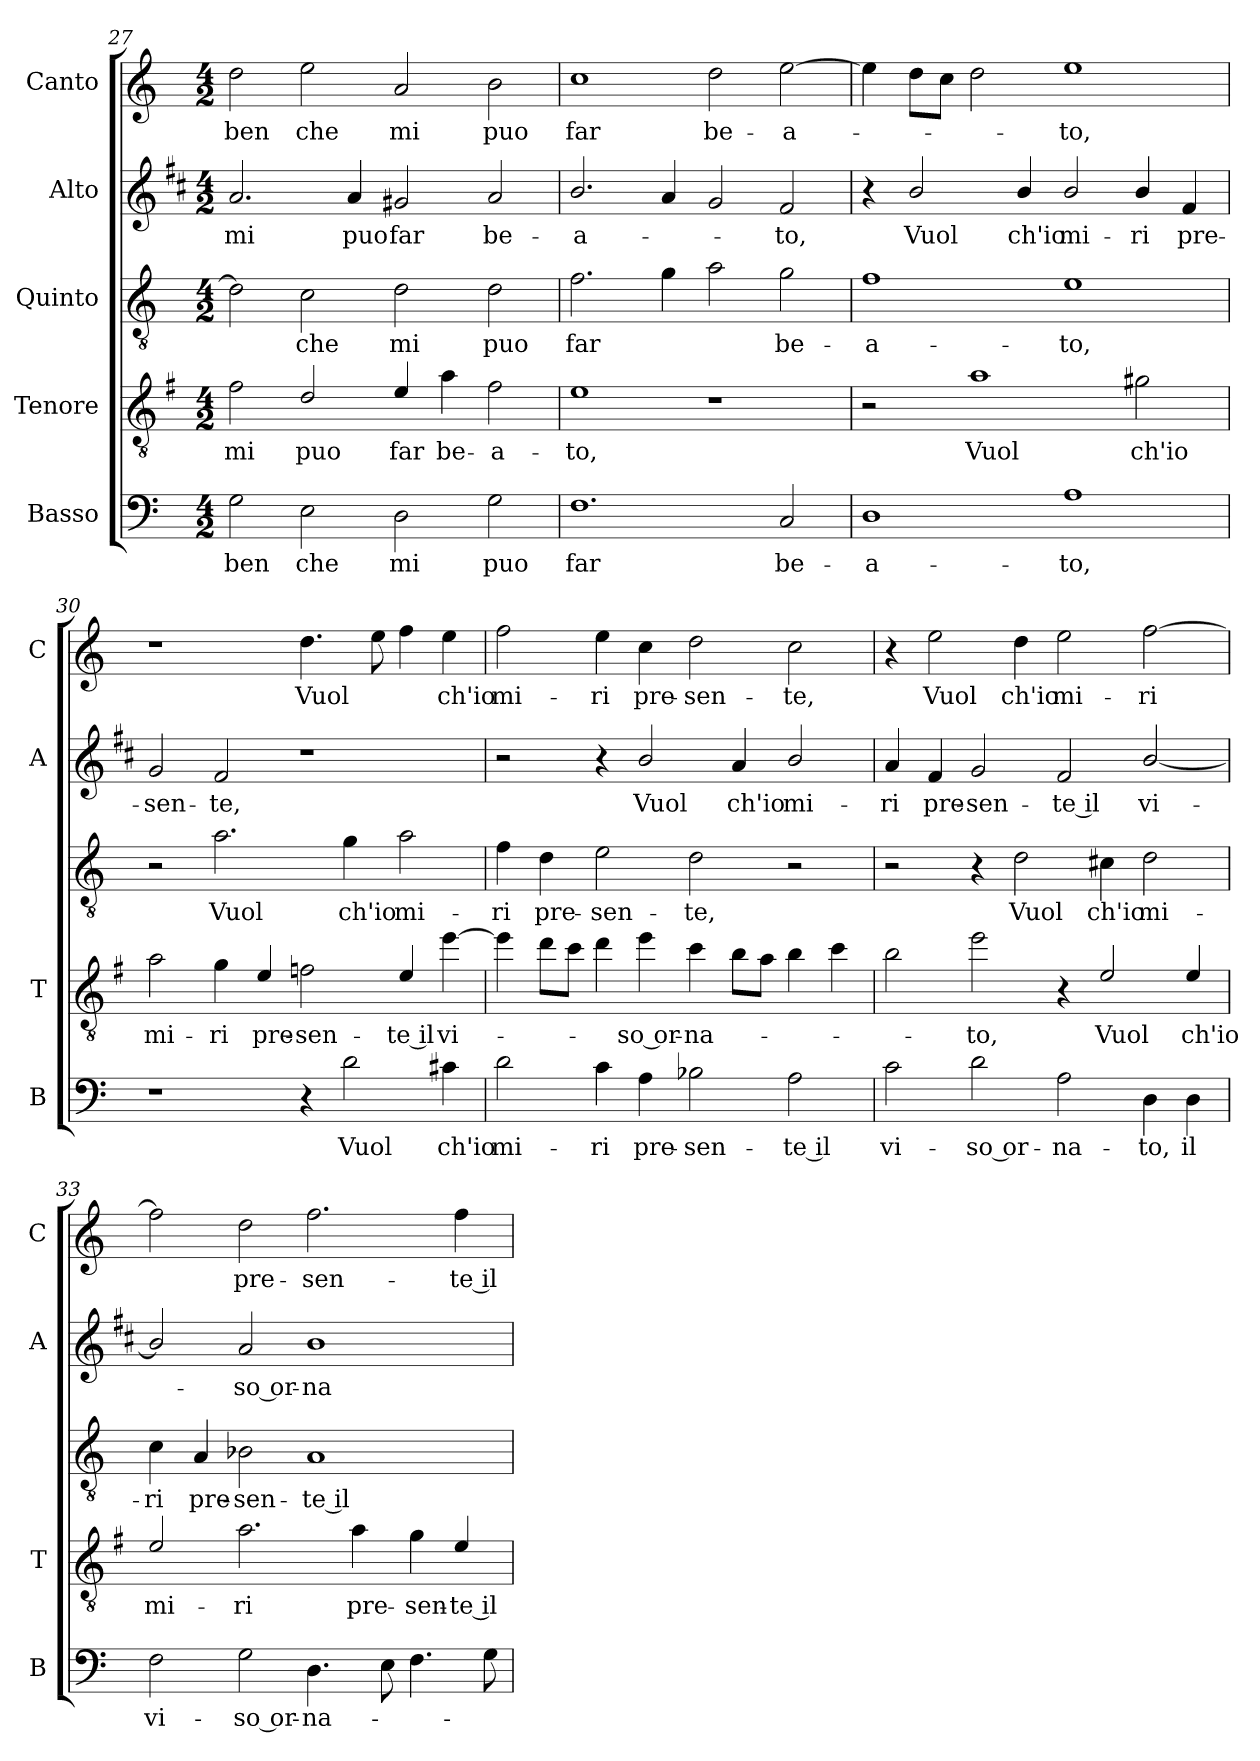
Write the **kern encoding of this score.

**kern	**text	**kern	**text	**kern	**text	**kern	**text	**kern	**text
*part5	*part5	*part4	*part4	*part3	*part3	*part2	*part2	*part1	*part1
*staff5	*staff5	*staff4	*staff4	*staff3	*staff3	*staff2	*staff2	*staff1	*staff1
*I"Basso	*	*I"Tenore	*	*I"Quinto	*	*I"Alto	*	*I"Canto	*
*I'B	*	*I'T	*	*	*	*I'A	*	*I'C	*
!!LO:LB:g=z
*clefF4	*	*clefGv2	*	*clefGv2	*	*clefG2	*	*clefG2	*
*	*	*ITrd4c7	*	*	*	*ITrd1c2	*	*	*
*k[]	*	*k[]	*	*k[]	*	*k[]	*	*k[]	*
*C:	*	*C:	*	*C:	*	*C:	*	*C:	*
*M4/2	*	*M4/2	*	*M4/2	*	*M4/2	*	*M4/2	*
=27	=27	=27	=27	=27	=27	=27	=27	=27	=27
!	!LO:LY:b	!	!LO:LY:b	!	!	!	!LO:LY:b	!	!LO:LY:b
2G\	ben	2B\	mi	2d\]	.	2.g/	mi	2dd\	ben
!	!LO:LY:b	!	!LO:LY:b	!	!LO:LY:b	!	!	!	!LO:LY:b
2E\	che	2G/	puo	2c\	che	.	.	2ee\	che
!	!	!	!	!	!	!	!LO:LY:b	!	!
.	.	.	.	.	.	4g/	puo	.	.
!	!LO:LY:b	!	!LO:LY:b	!	!LO:LY:b	!	!LO:LY:b	!	!LO:LY:b
2D\	mi	4A/	far	2d\	mi	2f#X/	far	2a/	mi
!	!	!	!LO:LY:b	!	!	!	!	!	!
.	.	4d\	be-	.	.	.	.	.	.
!	!LO:LY:b	!	!LO:LY:b	!	!LO:LY:b	!	!LO:LY:b	!	!LO:LY:b
2G\	puo	2B\	-a-	2d\	puo	2g/	be-	2b\	puo
=28	=28	=28	=28	=28	=28	=28	=28	=28	=28
!	!LO:LY:b	!	!LO:LY:b	!	!LO:LY:b	!	!LO:LY:b	!	!LO:LY:b
1.F	far	1A	-to,	2.f\	far	2.a/	-a-	1cc	far
.	.	.	.	4g\	.	4g/	.	.	.
!	!	!	!	!	!	!	!	!	!LO:LY:b
.	.	1r	.	2a\	.	2f/	.	2dd\	be-
!	!LO:LY:b	!	!	!	!LO:LY:b	!	!LO:LY:b	!	!LO:LY:b
2C/	be-	.	.	2g\	be-	2e/	-to,	[2ee\	-a-
=29	=29	=29	=29	=29	=29	=29	=29	=29	=29
!	!LO:LY:b	!	!	!	!LO:LY:b	!	!	!	!
1D	-a-	2r	.	1f	-a-	4r	.	4ee\]	.
!	!	!	!	!	!	!	!LO:LY:b	!	!
.	.	.	.	.	.	2a/	Vuol	8dd\L	.
.	.	.	.	.	.	.	.	8cc\J	.
!	!	!	!LO:LY:b	!	!	!	!	!	!
.	.	1d	Vuol	.	.	.	.	2dd\	.
!	!	!	!	!	!	!	!LO:LY:b	!	!
.	.	.	.	.	.	4a/	ch'io	.	.
!	!LO:LY:b	!	!	!	!LO:LY:b	!	!LO:LY:b	!	!LO:LY:b
1A	-to,	.	.	1e	-to,	2a/	mi-	1ee	-to,
!	!	!	!LO:LY:b	!	!	!	!LO:LY:b	!	!
.	.	2c#X\	ch'io	.	.	4a/	-ri	.	.
!	!	!	!	!	!	!	!LO:LY:b	!	!
.	.	.	.	.	.	4e/	pre-	.	.
=30	=30	=30	=30	=30	=30	=30	=30	=30	=30
!	!	!	!LO:LY:b	!	!	!	!LO:LY:b	!	!
1r	.	2d\	mi-	2r	.	2f/	-sen-	1r	.
!	!	!	!LO:LY:b	!	!LO:LY:b	!	!LO:LY:b	!	!
.	.	4c\	-ri	2.a\	Vuol	2e/	-te,	.	.
!	!	!	!LO:LY:b	!	!	!	!	!	!
.	.	4A/	pre-	.	.	.	.	.	.
!	!	!	!LO:LY:b	!	!	!	!	!	!LO:LY:b
4r	.	2B-X\	-sen-	.	.	1r	.	4.dd\	Vuol
!	!LO:LY:b	!	!	!	!LO:LY:b	!	!	!	!
2d\	Vuol	.	.	4g\	ch'io	.	.	.	.
.	.	.	.	.	.	.	.	8ee\	.
!	!	!	!LO:LY:b	!	!LO:LY:b	!	!	!	!
.	.	4A/	-te il	2a\	mi-	.	.	4ff\	.
!	!LO:LY:b	!	!LO:LY:b	!	!	!	!	!	!LO:LY:b
4c#X\	ch'io	[4a\	vi-	.	.	.	.	4ee\	ch'io
!!LO:LB:g=z
=31	=31	=31	=31	=31	=31	=31	=31	=31	=31
!	!LO:LY:b	!	!	!	!LO:LY:b	!	!	!	!LO:LY:b
2d\	mi-	4a\]	.	4f\	-ri	2r	.	2ff\	mi-
!	!	!	!	!	!LO:LY:b	!	!	!	!
.	.	8g\L	.	4d\	pre-	.	.	.	.
.	.	8f\J	.	.	.	.	.	.	.
!	!LO:LY:b	!	!	!	!LO:LY:b	!	!	!	!LO:LY:b
4c\	-ri	4g\	.	2e\	-sen-	4r	.	4ee\	-ri
!	!LO:LY:b	!	!LO:LY:b	!	!	!	!LO:LY:b	!	!LO:LY:b
4A\	pre-	4a\	-so or-	.	.	2a/	Vuol	4cc\	pre-
!	!LO:LY:b	!	!LO:LY:b	!	!LO:LY:b	!	!	!	!LO:LY:b
2B-X\	-sen-	4f\	-na-	2d\	-te,	.	.	2dd\	-sen-
!	!	!	!	!	!	!	!LO:LY:b	!	!
.	.	8e\L	.	.	.	4g/	ch'io	.	.
.	.	8d\J	.	.	.	.	.	.	.
!	!LO:LY:b	!	!	!	!	!	!LO:LY:b	!	!LO:LY:b
2A\	-te il	4e\	.	2r	.	2a/	mi-	2cc\	-te,
.	.	4f\	.	.	.	.	.	.	.
=32	=32	=32	=32	=32	=32	=32	=32	=32	=32
!	!LO:LY:b	!	!	!	!	!	!LO:LY:b	!	!
2c\	vi-	2e\	.	2r	.	4g/	-ri	4r	.
!	!	!	!	!	!	!	!LO:LY:b	!	!LO:LY:b
.	.	.	.	.	.	4e/	pre-	2ee\	Vuol
!	!LO:LY:b	!	!LO:LY:b	!	!	!	!LO:LY:b	!	!
2d\	-so or-	2a\	-to,	4r	.	2f/	-sen-	.	.
!	!	!	!	!	!LO:LY:b	!	!	!	!LO:LY:b
.	.	.	.	2d\	Vuol	.	.	4dd\	ch'io
!	!LO:LY:b	!	!	!	!	!	!LO:LY:b	!	!LO:LY:b
2A\	-na-	4r	.	.	.	2e/	-te il	2ee\	mi-
!	!	!	!LO:LY:b	!	!LO:LY:b	!	!	!	!
.	.	2A/	Vuol	4c#X\	ch'io	.	.	.	.
!	!LO:LY:b	!	!	!	!LO:LY:b	!	!LO:LY:b	!	!LO:LY:b
4D\	-to,	.	.	2d\	mi-	[2a/	vi-	[2ff\	-ri
!	!LO:LY:b	!	!LO:LY:b	!	!	!	!	!	!
4D\	il	4A/	ch'io	.	.	.	.	.	.
=33	=33	=33	=33	=33	=33	=33	=33	=33	=33
!	!LO:LY:b	!	!LO:LY:b	!	!LO:LY:b	!	!	!	!
2F\	vi-	2A/	mi-	4c\	-ri	2a/]	.	2ff\]	.
!	!	!	!	!	!LO:LY:b	!	!	!	!
.	.	.	.	4A/	pre-	.	.	.	.
!	!LO:LY:b	!	!LO:LY:b	!	!LO:LY:b	!	!LO:LY:b	!	!LO:LY:b
2G\	-so or-	2.d\	-ri	2B-X\	-sen-	2g/	-so or-	2dd\	pre-
!	!LO:LY:b	!	!	!	!LO:LY:b	!	!LO:LY:b	!	!LO:LY:b
4.D\	-na-	.	.	1A	-te il	1a	-na-	2.ff\	-sen-
!	!	!	!LO:LY:b	!	!	!	!	!	!
.	.	4d\	pre-	.	.	.	.	.	.
8E\	.	.	.	.	.	.	.	.	.
!	!	!	!LO:LY:b	!	!	!	!	!	!
4.F\	.	4c\	-sen-	.	.	.	.	.	.
!	!	!	!LO:LY:b	!	!	!	!	!	!LO:LY:b
.	.	4A/	-te il	.	.	.	.	4ff\	-te il
8G\	.	.	.	.	.	.	.	.	.
=	=	=	=	=	=	=	=	=	=
*-	*-	*-	*-	*-	*-	*-	*-	*-	*-
